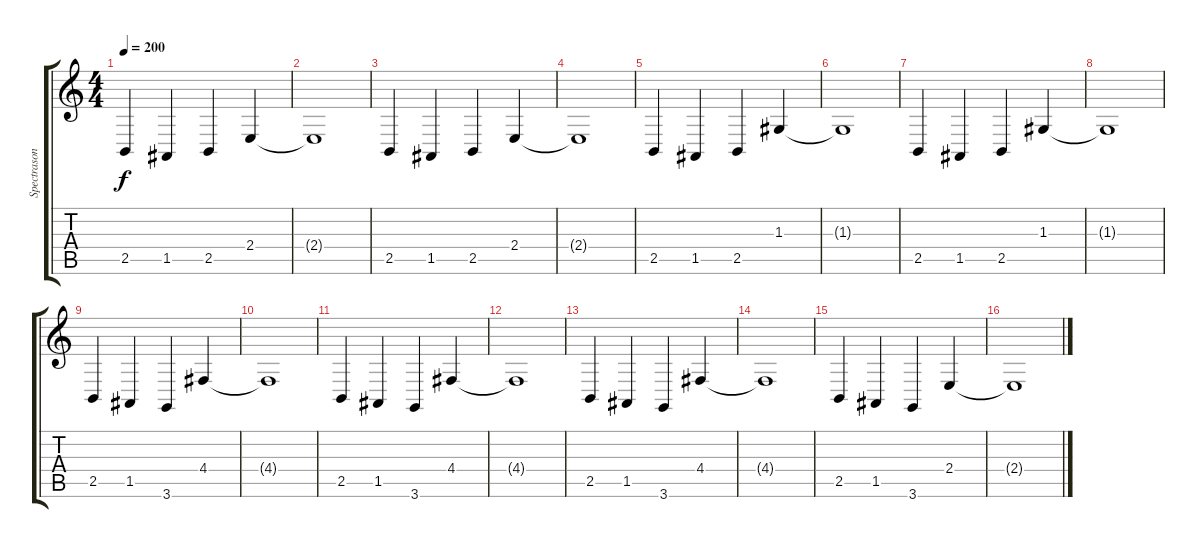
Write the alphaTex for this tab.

\track ("Spectrasonics Omnisphere" "Spectrason") {instrument koto}
\staff {score tabs}
\tuning (E4 B3 G3 D3 A2 E2) {hide}
\ts (4 4)
\tempo 200
\clef g2
\ks c
2.5.4{dy f} 1.5.4 2.5.4 2.4.4 |
2.4{t}.1 |
2.5.4 1.5.4 2.5.4 2.4.4 |
2.4{t}.1 |
2.5.4 1.5.4 2.5.4 1.3.4 |
1.3{t}.1 |
2.5.4 1.5.4 2.5.4 1.3.4 |
1.3{t}.1 |
2.5.4 1.5.4 3.6.4 4.4.4 |
4.4{t}.1 |
2.5.4 1.5.4 3.6.4 4.4.4 |
4.4{t}.1 |
2.5.4 1.5.4 3.6.4 4.4.4 |
4.4{t}.1 |
2.5.4 1.5.4 3.6.4 2.4.4 |
2.4{t}.1
